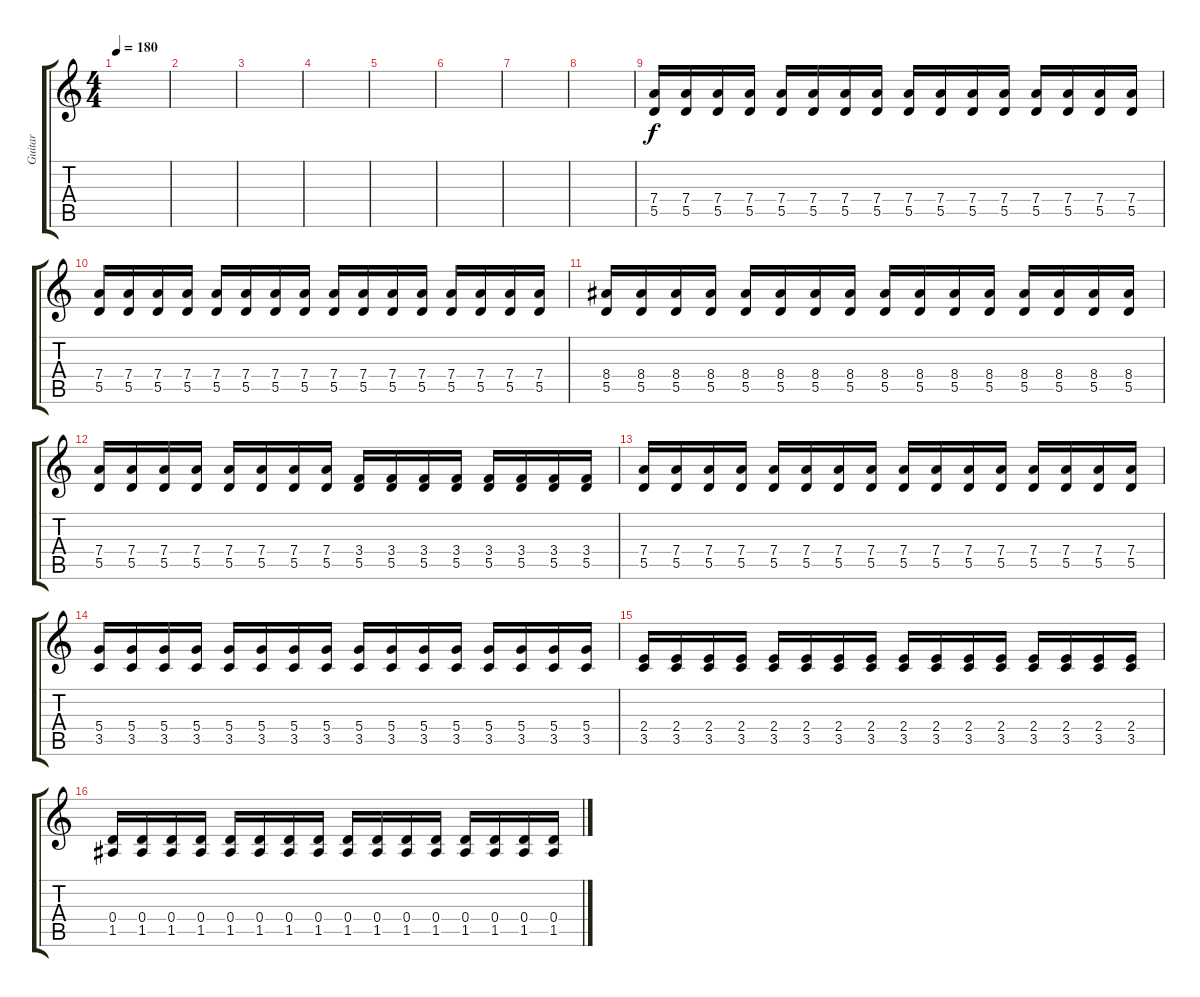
\track ("Guitar" "Guitar") {instrument distortionguitar}
\staff {score tabs}
\tuning (E4 B3 G3 D3 A2 E2) {hide}
\ts (4 4)
\tempo 180
\clef g2
\ks c
|
|
|
|
|
|
|
|
(7.4 5.5).16 (7.4 5.5).16 (7.4 5.5).16 (7.4 5.5).16 (7.4 5.5).16 (7.4 5.5).16 (7.4 5.5).16 (7.4 5.5).16 (7.4 5.5).16 (7.4 5.5).16 (7.4 5.5).16 (7.4 5.5).16 (7.4 5.5).16 (7.4 5.5).16 (7.4 5.5).16 (7.4 5.5).16 |
(7.4 5.5).16 (7.4 5.5).16 (7.4 5.5).16 (7.4 5.5).16 (7.4 5.5).16 (7.4 5.5).16 (7.4 5.5).16 (7.4 5.5).16 (7.4 5.5).16 (7.4 5.5).16 (7.4 5.5).16 (7.4 5.5).16 (7.4 5.5).16 (7.4 5.5).16 (7.4 5.5).16 (7.4 5.5).16 |
(8.4 5.5).16 (8.4 5.5).16 (8.4 5.5).16 (8.4 5.5).16 (8.4 5.5).16 (8.4 5.5).16 (8.4 5.5).16 (8.4 5.5).16 (8.4 5.5).16 (8.4 5.5).16 (8.4 5.5).16 (8.4 5.5).16 (8.4 5.5).16 (8.4 5.5).16 (8.4 5.5).16 (8.4 5.5).16 |
(7.4 5.5).16 (7.4 5.5).16 (7.4 5.5).16 (7.4 5.5).16 (7.4 5.5).16 (7.4 5.5).16 (7.4 5.5).16 (7.4 5.5).16 (3.4 5.5).16 (3.4 5.5).16 (3.4 5.5).16 (3.4 5.5).16 (3.4 5.5).16 (3.4 5.5).16 (3.4 5.5).16 (3.4 5.5).16 |
(7.4 5.5).16 (7.4 5.5).16 (7.4 5.5).16 (7.4 5.5).16 (7.4 5.5).16 (7.4 5.5).16 (7.4 5.5).16 (7.4 5.5).16 (7.4 5.5).16 (7.4 5.5).16 (7.4 5.5).16 (7.4 5.5).16 (7.4 5.5).16 (7.4 5.5).16 (7.4 5.5).16 (7.4 5.5).16 |
(5.4 3.5).16 (5.4 3.5).16 (5.4 3.5).16 (5.4 3.5).16 (5.4 3.5).16 (5.4 3.5).16 (5.4 3.5).16 (5.4 3.5).16 (5.4 3.5).16 (5.4 3.5).16 (5.4 3.5).16 (5.4 3.5).16 (5.4 3.5).16 (5.4 3.5).16 (5.4 3.5).16 (5.4 3.5).16 |
(2.4 3.5).16 (2.4 3.5).16 (2.4 3.5).16 (2.4 3.5).16 (2.4 3.5).16 (2.4 3.5).16 (2.4 3.5).16 (2.4 3.5).16 (2.4 3.5).16 (2.4 3.5).16 (2.4 3.5).16 (2.4 3.5).16 (2.4 3.5).16 (2.4 3.5).16 (2.4 3.5).16 (2.4 3.5).16 |
(0.4 1.5).16 (0.4 1.5).16 (0.4 1.5).16 (0.4 1.5).16 (0.4 1.5).16 (0.4 1.5).16 (0.4 1.5).16 (0.4 1.5).16 (0.4 1.5).16 (0.4 1.5).16 (0.4 1.5).16 (0.4 1.5).16 (0.4 1.5).16 (0.4 1.5).16 (0.4 1.5).16 (0.4 1.5).16
